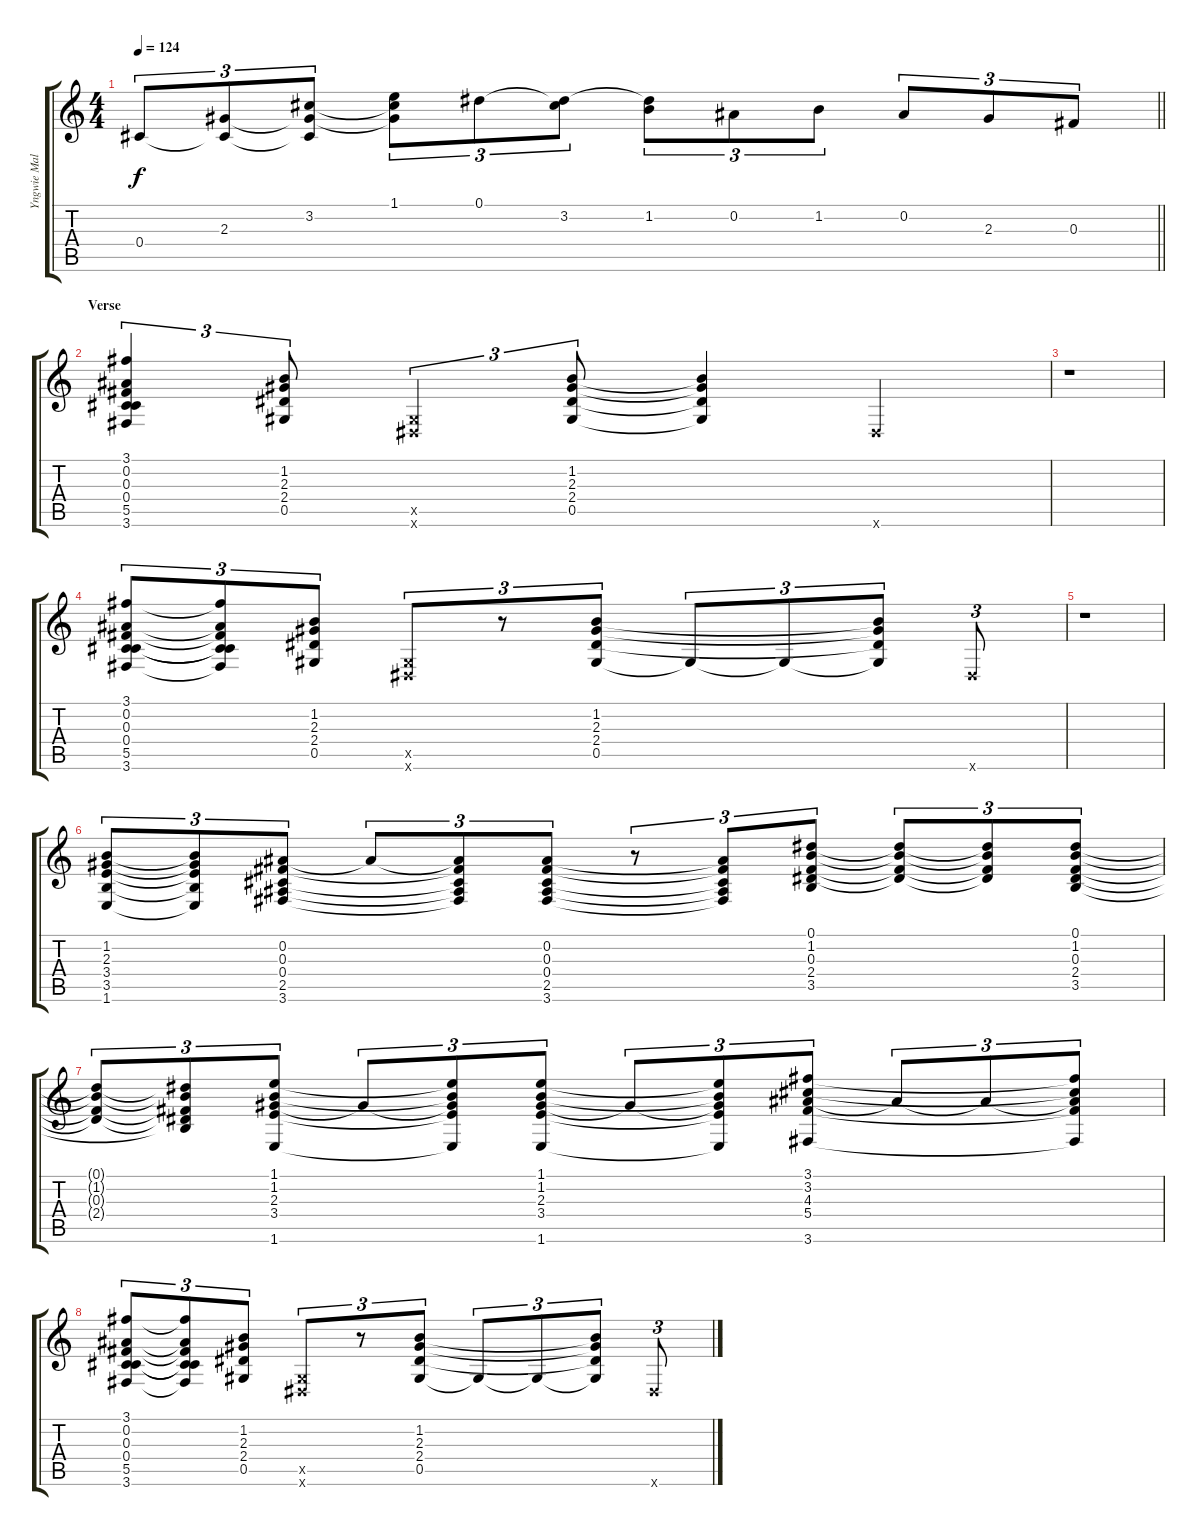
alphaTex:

\track ("Yngwie Malmsteen" "Yngwie Mal") {instrument overdrivenguitar}
\staff {score tabs}
\tuning (Eb4 Bb3 Gb3 Db3 Ab2 Eb2) {hide}
\ts (4 4)
\tempo 124
\clef g2
\barLineRight lightlight
\ks c
0.4.8{tu (3 2) dy f} (2.3 0.4{t}).8{tu (3 2)} (3.2 2.3{t} 0.4{t}).8{tu (3 2)} (1.1 3.2{t} 2.3{t}).8{tu (3 2)} 0.1.8{tu (3 2)} (0.1{t} 3.2).8{tu (3 2)} (0.1{t} 1.2).8{tu (3 2)} 0.2.8{tu (3 2)} 1.2.8{tu (3 2)} 0.2.8{tu (3 2)} 2.3.8{tu (3 2)} 0.3.8{tu (3 2)} |
\section ("" "Verse")
(3.1 0.2 0.3 0.4 5.5 3.6).4{tu (3 2)} (1.2 2.3 2.4 0.5).8{tu (3 2)} (0.5{x} 0.6{x}).4{tu (3 2)} (1.2 2.3 2.4 0.5).8{tu (3 2)} (1.2{t} 2.3{t} 2.4{t} 0.5{t}).4 0.6{x}.4 |
r.1 |
(3.1 0.2 0.3 0.4 5.5 3.6).8{tu (3 2)} (3.1{t} 0.2{t} 0.3{t} 0.4{t} 5.5{t} 3.6{t}).8{tu (3 2)} (1.2 2.3 2.4 0.5).8{tu (3 2)} (0.5{x} 0.6{x}).8{tu (3 2)} r.8{tu (3 2)} (1.2 2.3 2.4 0.5).8{tu (3 2)} 0.5{t}.8{tu (3 2)} 0.5{t}.8{tu (3 2)} (1.2{t} 2.3{t} 2.4{t} 0.5{t}).8{tu (3 2)} 0.6{x}.8{tu (3 2)} |
r.1 |
(1.2 2.3 3.4 3.5 1.6).8{tu (3 2)} (1.2{t} 2.3{t} 3.4{t} 3.5{t} 1.6{t}).8{tu (3 2)} (0.2 0.3 0.4 2.5 3.6).8{tu (3 2)} 0.2{t}.8{tu (3 2)} (0.2{t} 0.3{t} 0.4{t} 2.5{t} 3.6{t}).8{tu (3 2)} (0.2 0.3 0.4 2.5 3.6).8{tu (3 2)} r.8{tu (3 2)} (0.2{t} 0.3{t} 0.4{t} 2.5{t} 3.6{t}).8{tu (3 2)} (0.1 1.2 0.3 2.4 3.5).8{tu (3 2)} (0.1{t} 1.2{t} 0.3{t} 2.4{t}).8{tu (3 2)} (0.1{t} 1.2{t} 0.3{t} 2.4{t}).8{tu (3 2)} (0.1 1.2 0.3 2.4 3.5).8{tu (3 2)} |
(0.1{t} 1.2{t} 0.3{t} 2.4{t}).8{tu (3 2)} (0.1{t} 1.2{t} 0.3{t} 2.4{t} 3.5{t}).8{tu (3 2)} (1.1 1.2 2.3 3.4 1.6).8{tu (3 2)} 2.3{t}.8{tu (3 2)} (1.1{t} 1.2{t} 2.3{t} 3.4{t} 1.6{t}).8{tu (3 2)} (1.1 1.2 2.3 3.4 1.6).8{tu (3 2)} 2.3{t}.8{tu (3 2)} (1.1{t} 1.2{t} 2.3{t} 3.4{t} 1.6{t}).8{tu (3 2)} (3.1 3.2 4.3 5.4 3.6).8{tu (3 2)} 4.3{t}.8{tu (3 2)} 4.3{t}.8{tu (3 2)} (3.1{t} 3.2{t} 4.3{t} 5.4{t} 3.6{t}).8{tu (3 2)} |
(3.1 0.2 0.3 0.4 5.5 3.6).8{tu (3 2)} (3.1{t} 0.2{t} 0.3{t} 0.4{t} 5.5{t} 3.6{t}).8{tu (3 2)} (1.2 2.3 2.4 0.5).8{tu (3 2)} (0.5{x} 0.6{x}).8{tu (3 2)} r.8{tu (3 2)} (1.2 2.3 2.4 0.5).8{tu (3 2)} 0.5{t}.8{tu (3 2)} 0.5{t}.8{tu (3 2)} (1.2{t} 2.3{t} 2.4{t} 0.5{t}).8{tu (3 2)} 0.6{x}.8{tu (3 2)}
